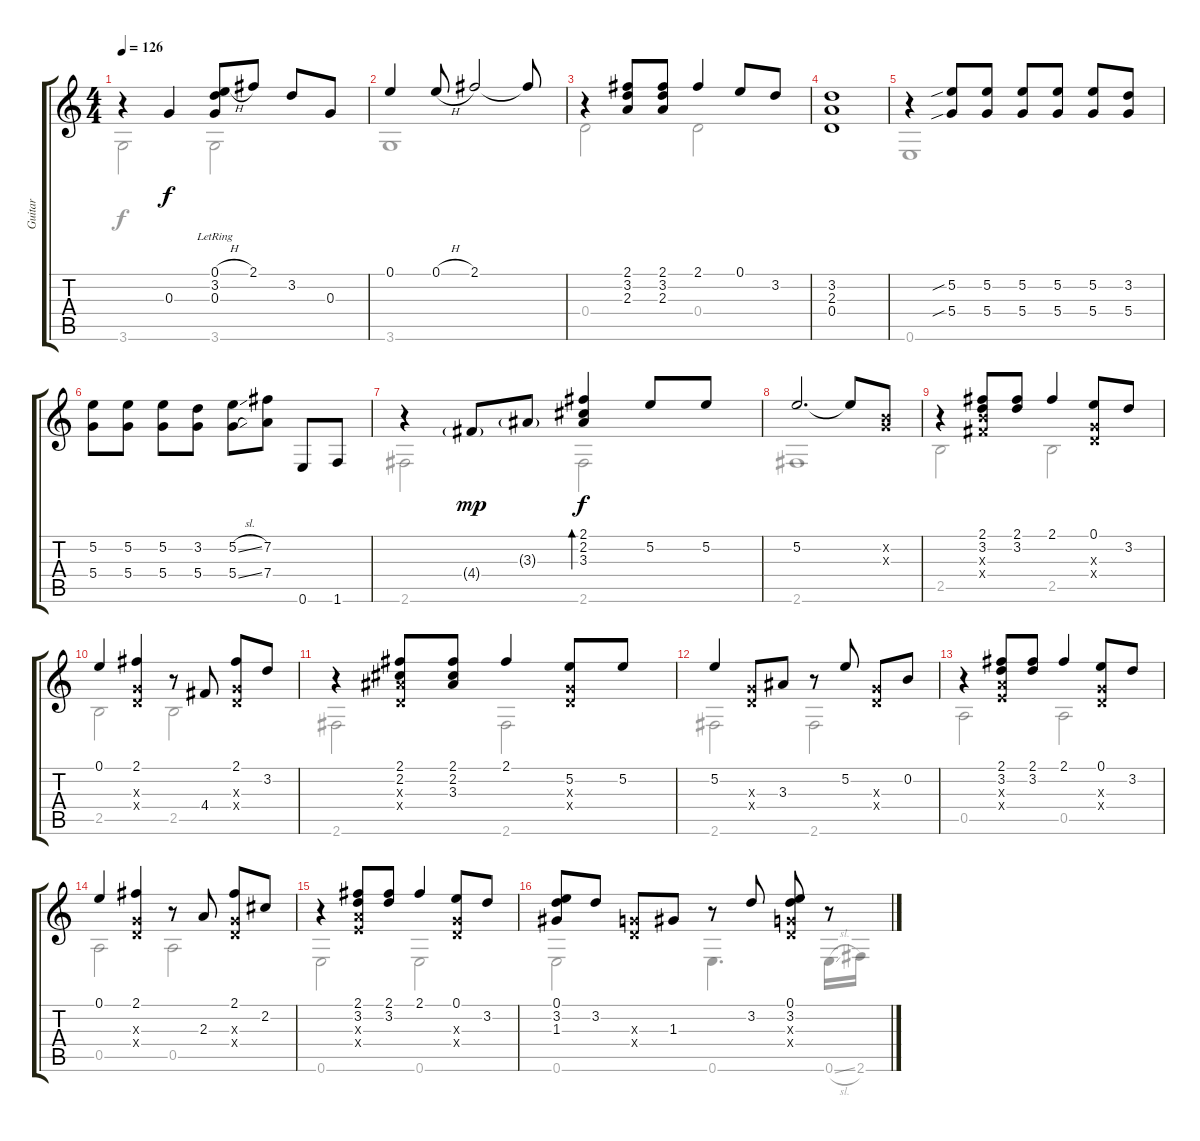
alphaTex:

\track ("Guitar" "Guitar") {instrument acousticguitarsteel}
\staff {score tabs}
\tuning (E4 B3 G3 D3 A2 E2) {hide}
\voice
\ts (4 4)
\tempo 126
\clef g2
\ks c
r.4{dy f} 0.3.4 (0.1{h} 3.2{lr} 0.3{lr}).8 2.1.8 3.2.8 0.3.8 |
0.1.4 0.1{h}.8 2.1.2 2.1{t}.8 |
r.4 (2.1 3.2 2.3).8 (2.1 3.2 2.3).8 2.1.4 0.1.8 3.2.8 |
(3.2 2.3 0.4).1 |
r.4 (5.2{sib} 5.4{sib}).8 (5.2 5.4).8 (5.2 5.4).8 (5.2 5.4).8 (5.2 5.4).8 (3.2 5.4).8 |
(5.2 5.4).8 (5.2 5.4).8 (5.2 5.4).8 (3.2 5.4).8 (5.2{sl} 5.4{sl}).8 (7.2 7.4).8 0.6.8 1.6.8 |
r.4 4.4{g}.8{dy mp} 3.3{g}.8 (2.1 2.2 3.3).4{bd 480 dy f} 5.2.8 5.2.8 |
5.2.2{d} 5.2{t}.8 (0.2{x} 0.3{x}).8 |
r.4 (2.1 3.2 4.3{x} 4.4{x}).8 (2.1 3.2).8 2.1.4 (0.1 0.3{x} 0.4{x}).8 3.2.8 |
0.1.4 (2.1 0.3{x} 0.4{x}).4 r.8 4.4.8 (2.1 0.3{x} 0.4{x}).8 3.2.8 |
r.4 (2.1 2.2 3.3{x} 0.4{x}).8 (2.1 2.2 3.3).8 2.1.4 (5.2 0.3{x} 0.4{x}).8 5.2.8 |
5.2.4 (0.3{x} 0.4{x}).8 3.3.8 r.8 5.2.8 (0.3{x} 0.4{x}).8 0.2.8 |
r.4 (2.1 3.2 2.3{x} 2.4{x}).8 (2.1 3.2).8 2.1.4 (0.1 0.3{x} 0.4{x}).8 3.2.8 |
0.1.4 (2.1 0.3{x} 0.4{x}).4 r.8 2.3.8 (2.1 0.3{x} 0.4{x}).8 2.2.8 |
r.4 (2.1 3.2 2.3{x} 2.4{x}).8 (2.1 3.2).8 2.1.4 (0.1 0.3{x} 0.4{x}).8 3.2.8 |
(0.1 3.2 1.3).8 3.2.8 (0.3{x} 0.4{x}).8 1.3.8 r.8 3.2.8 (0.1 3.2 0.3{x} 0.4{x}).8 r.8
\voice
\clef g2
\ottava regular
\simile none
\ks c
3.6.2{dy f} 3.6.2 |
3.6.1 |
0.4.2 0.4.2 |
|
0.6.1 |
|
2.6.2 2.6.2 |
2.6.1 |
2.5.2 2.5.2 |
2.5.2 2.5.2 |
2.6.2 2.6.2 |
2.6.2 2.6.2 |
0.5.2 0.5.2 |
0.5.2 0.5.2 |
0.6.2 0.6.2 |
0.6.2 0.6.4{d} 0.6{sl}.16 2.6.16
